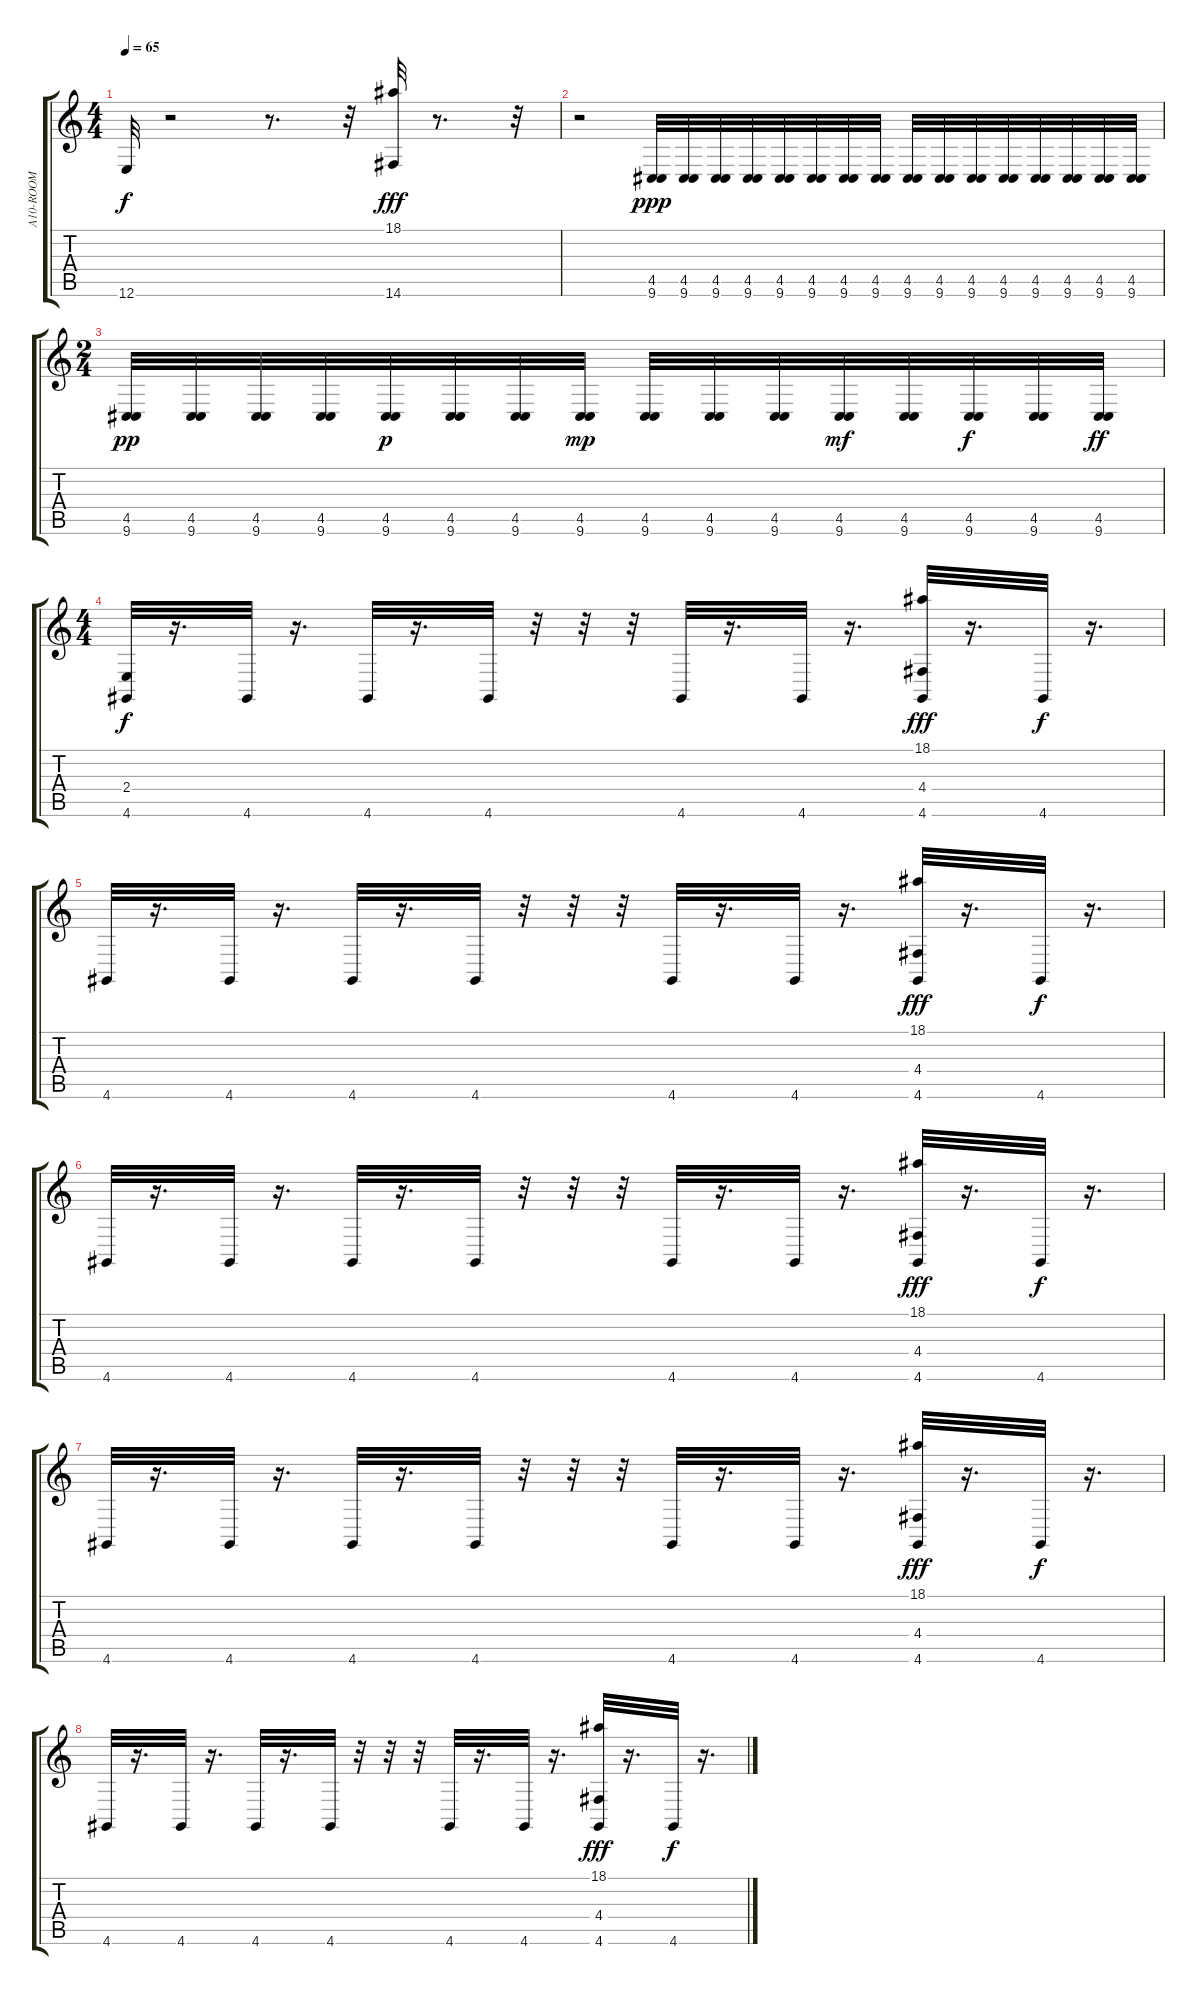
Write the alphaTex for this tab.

\track ("A10-ROOM        " "A10-ROOM  ") {instrument celesta}
\staff {score tabs}
\tuning (E4 B3 G3 D3 A2 E2) {hide}
\ts (4 4)
\tempo 65
\clef g2
\ks c
12.6.32{dy f} r.2 r.8{d} r.32 (18.1 14.6).32{dy fff} r.8{d} r.32 |
r.2 (4.5 9.6).32{dy ppp} (4.5 9.6).32 (4.5 9.6).32 (4.5 9.6).32 (4.5 9.6).32 (4.5 9.6).32 (4.5 9.6).32 (4.5 9.6).32 (4.5 9.6).32 (4.5 9.6).32 (4.5 9.6).32 (4.5 9.6).32 (4.5 9.6).32 (4.5 9.6).32 (4.5 9.6).32 (4.5 9.6).32 |
\ts (2 4)
(4.5 9.6).32{dy pp} (4.5 9.6).32 (4.5 9.6).32 (4.5 9.6).32 (4.5 9.6).32{dy p} (4.5 9.6).32 (4.5 9.6).32 (4.5 9.6).32{dy mp} (4.5 9.6).32 (4.5 9.6).32 (4.5 9.6).32 (4.5 9.6).32{dy mf} (4.5 9.6).32 (4.5 9.6).32{dy f} (4.5 9.6).32 (4.5 9.6).32{dy ff} |
\ts (4 4)
(2.4 4.6).32{dy f} r.16{d} 4.6.32 r.16{d} 4.6.32 r.16{d} 4.6.32 r.32 r.32 r.32 4.6.32 r.16{d} 4.6.32 r.16{d} (18.1 4.4 4.6).32{dy fff} r.16{d} 4.6.32{dy f} r.16{d} |
4.6.32 r.16{d} 4.6.32 r.16{d} 4.6.32 r.16{d} 4.6.32 r.32 r.32 r.32 4.6.32 r.16{d} 4.6.32 r.16{d} (18.1 4.4 4.6).32{dy fff} r.16{d} 4.6.32{dy f} r.16{d} |
4.6.32 r.16{d} 4.6.32 r.16{d} 4.6.32 r.16{d} 4.6.32 r.32 r.32 r.32 4.6.32 r.16{d} 4.6.32 r.16{d} (18.1 4.4 4.6).32{dy fff} r.16{d} 4.6.32{dy f} r.16{d} |
4.6.32 r.16{d} 4.6.32 r.16{d} 4.6.32 r.16{d} 4.6.32 r.32 r.32 r.32 4.6.32 r.16{d} 4.6.32 r.16{d} (18.1 4.4 4.6).32{dy fff} r.16{d} 4.6.32{dy f} r.16{d} |
4.6.32 r.16{d} 4.6.32 r.16{d} 4.6.32 r.16{d} 4.6.32 r.32 r.32 r.32 4.6.32 r.16{d} 4.6.32 r.16{d} (18.1 4.4 4.6).32{dy fff} r.16{d} 4.6.32{dy f} r.16{d}
